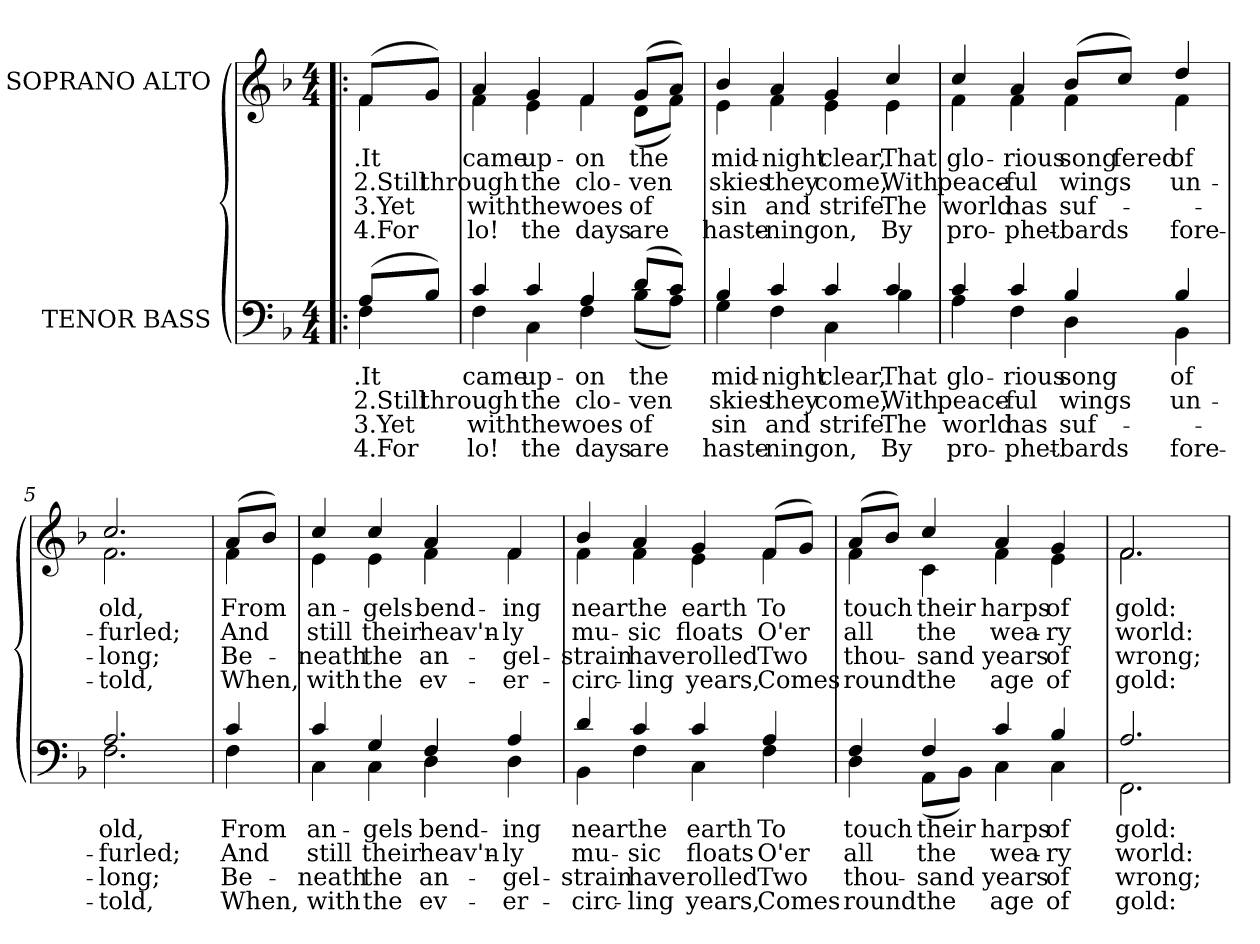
**kern	**text	**text	**text	**text	**kern	**text	**text	**text	**text
*part2	*part2	*part2	*part2	*part2	*part1	*part1	*part1	*part1	*part1
*staff2	*staff2	*staff2	*staff2	*staff2	*staff1	*staff1	*staff1	*staff1	*staff1
*I"TENOR  BASS	*	*	*	*	*I"SOPRANO  ALTO	*	*	*	*
!!LO:PB:g=z
*stria5	*	*	*	*	*stria5	*	*	*	*
*clefF4	*	*	*	*	*clefG2	*	*	*	*
*k[b-]	*	*	*	*	*k[b-]	*	*	*	*
*F:	*	*	*	*	*F:	*	*	*	*
*M4/4	*	*	*	*	*M4/4	*	*	*	*
=1!|:	=1!|:	=1!|:	=1!|:	=1!|:	=1!|:	=1!|:	=1!|:	=1!|:	=1!|:
!	!LO:LY:a:cj	!LO:LY:a:cj	!LO:LY:a:cj	!LO:LY:a:cj	!	!LO:LY:b:cj	!LO:LY:b:cj	!LO:LY:b:cj	!LO:LY:b:cj
*^	*	*	*	*	*^	*	*	*	*
(>8A/L	4F\	.It	2.Still	3.Yet	4.For	(>8f/L	4f<\	.It	2.Still	3.Yet	4.For
!	!	!	!LO:LY:a	!	!	!	!	!	!LO:LY:b	!	!
8B-/J)	.	.	through	.	.	8g/J)	.	.	through	.	.
=2	=2	=2	=2	=2	=2	=2	=2	=2	=2	=2	=2
!	!	!LO:LY:a:cj	!	!LO:LY:a:cj	!LO:LY:a:cj	!	!	!LO:LY:b:cj	!	!LO:LY:b:cj	!LO:LY:b:cj
4c/	4F\	came	.	with	lo!	4a/	4f\	came	.	with	lo!
!	!	!LO:LY:a:cj	!LO:LY:a:cj	!LO:LY:a	!LO:LY:a:cj	!	!	!LO:LY:b:cj	!LO:LY:b:cj	!LO:LY:b	!LO:LY:b:cj
4c/	4C\	up-	-the	thewoes	the	4g/	4e\	up-	-the	thewoes	the
!	!	!LO:LY:a:cj	!LO:LY:a:cj	!	!LO:LY:a:cj	!	!	!LO:LY:b:cj	!LO:LY:b:cj	!	!LO:LY:b:cj
4A/	4F\	on	clo-	.	-days	4f/	4f\	on	clo-	.	-days
!	!	!LO:LY:a	!LO:LY:a	!LO:LY:a:cj	!LO:LY:a	!	!	!LO:LY:b	!LO:LY:b	!LO:LY:b:cj	!LO:LY:b
(>8d/L	(<8B-\L	the	ven	of	are	(>8g/L	(<8d\L	the	ven	of	are
8c/J)	8A\J)	.	.	.	.	8a/J)	8f\J)	.	.	.	.
=3	=3	=3	=3	=3	=3	=3	=3	=3	=3	=3	=3
!	!	!LO:LY:a	!LO:LY:a:cj	!LO:LY:a:cj	!LO:LY:a	!	!	!LO:LY:b	!LO:LY:b:cj	!LO:LY:b:cj	!LO:LY:b
4B-/	4G\	mid-	-skies	sin	haste-	4b-/	4e\	mid-	-skies	sin	haste-
!	!	!LO:LY:a:rj	!LO:LY:a:cj	!LO:LY:a:cj	!LO:LY:a:rj	!	!	!LO:LY:b:rj	!LO:LY:b:cj	!LO:LY:b:cj	!LO:LY:b:rj
4c/	4F\	-night	they	and	ning	4a/	4f\	-night	they	and	ning
!	!	!LO:LY:a:cj	!LO:LY:a:cj	!LO:LY:a:cj	!LO:LY:a:cj	!	!	!LO:LY:b:cj	!LO:LY:b:cj	!LO:LY:b:cj	!LO:LY:b:cj
4c/	4C\	clear,	come,	strife	on,	4g/	4e\	clear,	come,	strife	on,
!	!	!LO:LY:a:cj	!LO:LY:a:cj	!LO:LY:a:cj	!LO:LY:a:cj	!	!	!LO:LY:b:cj	!LO:LY:b:cj	!LO:LY:b:cj	!LO:LY:b:cj
4c/	4B-\	That	With	The	By	4cc/	4e\	That	With	The	By
=4	=4	=4	=4	=4	=4	=4	=4	=4	=4	=4	=4
!	!	!LO:LY:a	!LO:LY:a:cj	!LO:LY:a:cj	!LO:LY:a	!	!	!LO:LY:b	!LO:LY:b:cj	!LO:LY:b:cj	!LO:LY:b
4c/	4A\	glo-	-peace-	-world	pro-	4cc/	4f\	glo-	-peace-	-world	pro-
!	!	!LO:LY:a:cj	!LO:LY:a:rj	!LO:LY:a:cj	!LO:LY:a:cj	!	!	!LO:LY:b:cj	!LO:LY:b:rj	!LO:LY:b:cj	!LO:LY:b:cj
4c/	4F\	-rious	ful	has	phet-	4a/	4f\	-rious	ful	has	phet-
!	!	!LO:LY:a	!LO:LY:a	!LO:LY:a	!LO:LY:a	!	!	!LO:LY:b	!LO:LY:b	!LO:LY:b	!LO:LY:b
4B-/	4D\	-song	wings	suf-	-bards	(>8b-/L	4f\	-song	wings	suf-	-bards
!	!	!	!	!	!	!	!	!LO:LY:b	!	!	!
.	.	.	.	.	.	8cc/J)	.	fered	.	.	.
!	!	!LO:LY:a:cj	!LO:LY:a:cj	!	!LO:LY:a:cj	!	!	!LO:LY:b:cj	!LO:LY:b:cj	!	!LO:LY:b:cj
4B-/	4BB-\	of	un-	.	-fore-	4dd/	4f\	of	un-	.	-fore-
=5	=5	=5	=5	=5	=5	=5	=5	=5	=5	=5	=5
!	!	!LO:LY:a:cj	!LO:LY:a:cj	!LO:LY:a:cj	!LO:LY:a:cj	!	!	!LO:LY:b:cj	!LO:LY:b:cj	!LO:LY:b:cj	!LO:LY:b:cj
2.A/	2.F\	-old,	furled;	long;	told,	2.cc/	2.f\	-old,	furled;	long;	told,
!!LO:LB:g=z	!!
=6	=6	=6	=6	=6	=6	=6	=6	=6	=6	=6	=6
!	!	!LO:LY:a	!LO:LY:a	!LO:LY:a:cj	!LO:LY:a	!	!	!LO:LY:b	!LO:LY:b	!LO:LY:b:cj	!LO:LY:b
4c/	4F\	From	And	Be-	-When,	(>8a/L	4f\	From	And	Be-	-When,
.	.	.	.	.	.	8b-/J)	.	.	.	.	.
=7	=7	=7	=7	=7	=7	=7	=7	=7	=7	=7	=7
!	!	!LO:LY:a:cj	!LO:LY:a:cj	!LO:LY:a:cj	!LO:LY:a:cj	!	!	!LO:LY:b:cj	!LO:LY:b:cj	!LO:LY:b:cj	!LO:LY:b:cj
4c/	4C\	an-	-still	neath	with	4cc/	4e\	an-	-still	neath	with
!	!	!LO:LY:a:cj	!LO:LY:a:cj	!LO:LY:a:cj	!LO:LY:a:cj	!	!	!LO:LY:b:cj	!LO:LY:b:cj	!LO:LY:b:cj	!LO:LY:b:cj
4G/	4C\	gels	their	the	the	4cc/	4e\	gels	their	the	the
!	!	!LO:LY:a:cj	!LO:LY:a:cj	!LO:LY:a:cj	!LO:LY:a:cj	!	!	!LO:LY:b:cj	!LO:LY:b:cj	!LO:LY:b:cj	!LO:LY:b:cj
4F/	4D\	bend-	-heav'n-	-an-	-ev-	4a/	4f\	bend-	-heav'n-	-an-	-ev-
!	!	!LO:LY:a:rj	!LO:LY:a:rj	!LO:LY:a:cj	!LO:LY:a:cj	!	!	!LO:LY:b:rj	!LO:LY:b:rj	!LO:LY:b:cj	!LO:LY:b:cj
4A/	4D\	-ing	ly	gel-	-er-	4f/	4f\	-ing	ly	gel-	-er-
=8	=8	=8	=8	=8	=8	=8	=8	=8	=8	=8	=8
!	!	!LO:LY:a:cj	!LO:LY:a:cj	!LO:LY:a:cj	!LO:LY:a:cj	!	!	!LO:LY:b:cj	!LO:LY:b:cj	!LO:LY:b:cj	!LO:LY:b:cj
4d/	4BB-\	-near	mu-	-strain	circ-	4b-/	4f\	-near	mu-	-strain	circ-
!	!	!LO:LY:a:cj	!LO:LY:a:cj	!LO:LY:a:cj	!LO:LY:a:cj	!	!	!LO:LY:b:cj	!LO:LY:b:cj	!LO:LY:b:cj	!LO:LY:b:cj
4c/	4F\	-the	sic	have	ling	4a/	4f\	-the	sic	have	ling
!	!	!LO:LY:a:cj	!LO:LY:a:cj	!LO:LY:a:cj	!LO:LY:a:cj	!	!	!LO:LY:b:cj	!LO:LY:b:cj	!LO:LY:b:cj	!LO:LY:b:cj
4c/	4C\	earth	floats	rolled	years,	4g/	4e\	earth	floats	rolled	years,
!	!	!LO:LY:a:cj	!LO:LY:a	!LO:LY:a	!LO:LY:a	!	!	!LO:LY:b:cj	!LO:LY:b	!LO:LY:b	!LO:LY:b
4A/	4F\	To	O'er	Two	Comes	(>8f/L	4f\	To	O'er	Two	Comes
.	.	.	.	.	.	8g/J)	.	.	.	.	.
=9	=9	=9	=9	=9	=9	=9	=9	=9	=9	=9	=9
!	!	!LO:LY:a	!LO:LY:a:cj	!LO:LY:a	!LO:LY:a	!	!	!LO:LY:b	!LO:LY:b:cj	!LO:LY:b	!LO:LY:b
4F/	4D\	touch	all	thou-	-round	(>8a/L	4f\	touch	all	thou-	-round
.	.	.	.	.	.	8b-/J)	.	.	.	.	.
!	!	!LO:LY:a:cj	!LO:LY:a:cj	!LO:LY:a:cj	!LO:LY:a:cj	!	!	!LO:LY:b:cj	!LO:LY:b:cj	!LO:LY:b:cj	!LO:LY:b:cj
4F/	(<8AA\L	their	the	sand	the	4cc/	4c\	their	the	sand	the
.	8BB-\J)	.	.	.	.	.	.	.	.	.	.
!	!	!LO:LY:a:cj	!LO:LY:a:cj	!LO:LY:a:cj	!LO:LY:a:cj	!	!	!LO:LY:b:cj	!LO:LY:b:cj	!LO:LY:b:cj	!LO:LY:b:cj
4c/	4C\	harps	wea-	-years	age	4a/	4f\	harps	wea-	-years	age
!	!	!LO:LY:a:cj	!LO:LY:a:cj	!LO:LY:a:cj	!LO:LY:a:cj	!	!	!LO:LY:b:cj	!LO:LY:b:cj	!LO:LY:b:cj	!LO:LY:b:cj
4B-/	4C\	of	ry	of	of	4g/	4e\	of	ry	of	of
=10	=10	=10	=10	=10	=10	=10	=10	=10	=10	=10	=10
!	!	!LO:LY:a:cj	!LO:LY:a:cj	!LO:LY:a:cj	!LO:LY:a:cj	!	!	!LO:LY:b:cj	!LO:LY:b:cj	!LO:LY:b:cj	!LO:LY:b:cj
2.A/	2.FF\	gold:	world:	wrong;	gold:	2.f/	2.f\	gold:	world:	wrong;	gold:
*v	*v	*	*	*	*	*	*	*	*	*	*
*	*	*	*	*	*v	*v	*	*	*	*
=	=	=	=	=	=	=	=	=	=
*-	*-	*-	*-	*-	*-	*-	*-	*-	*-
